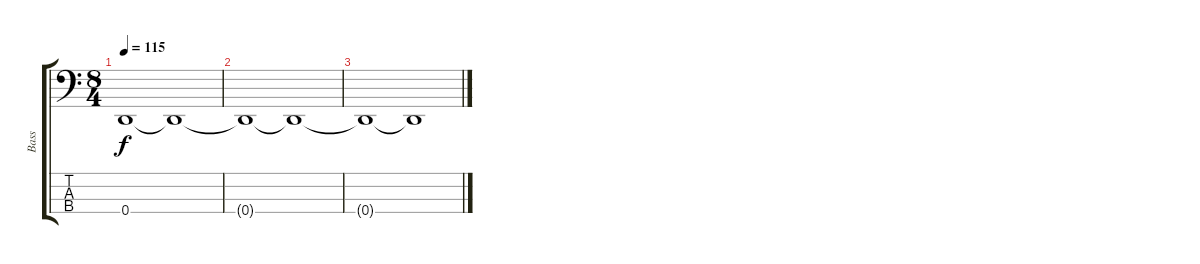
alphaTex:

\track ("Bass" "Bass") {instrument electricbassfinger}
\staff {score tabs}
\tuning (G2 D2 A1 D1) {hide}
\ts (8 4)
\tempo 115
\clef f4
\ks c
0.4{t}.1{dy f} 0.4{t}.1 |
0.4{t}.1 0.4{t}.1 |
0.4{t}.1 0.4{t}.1
